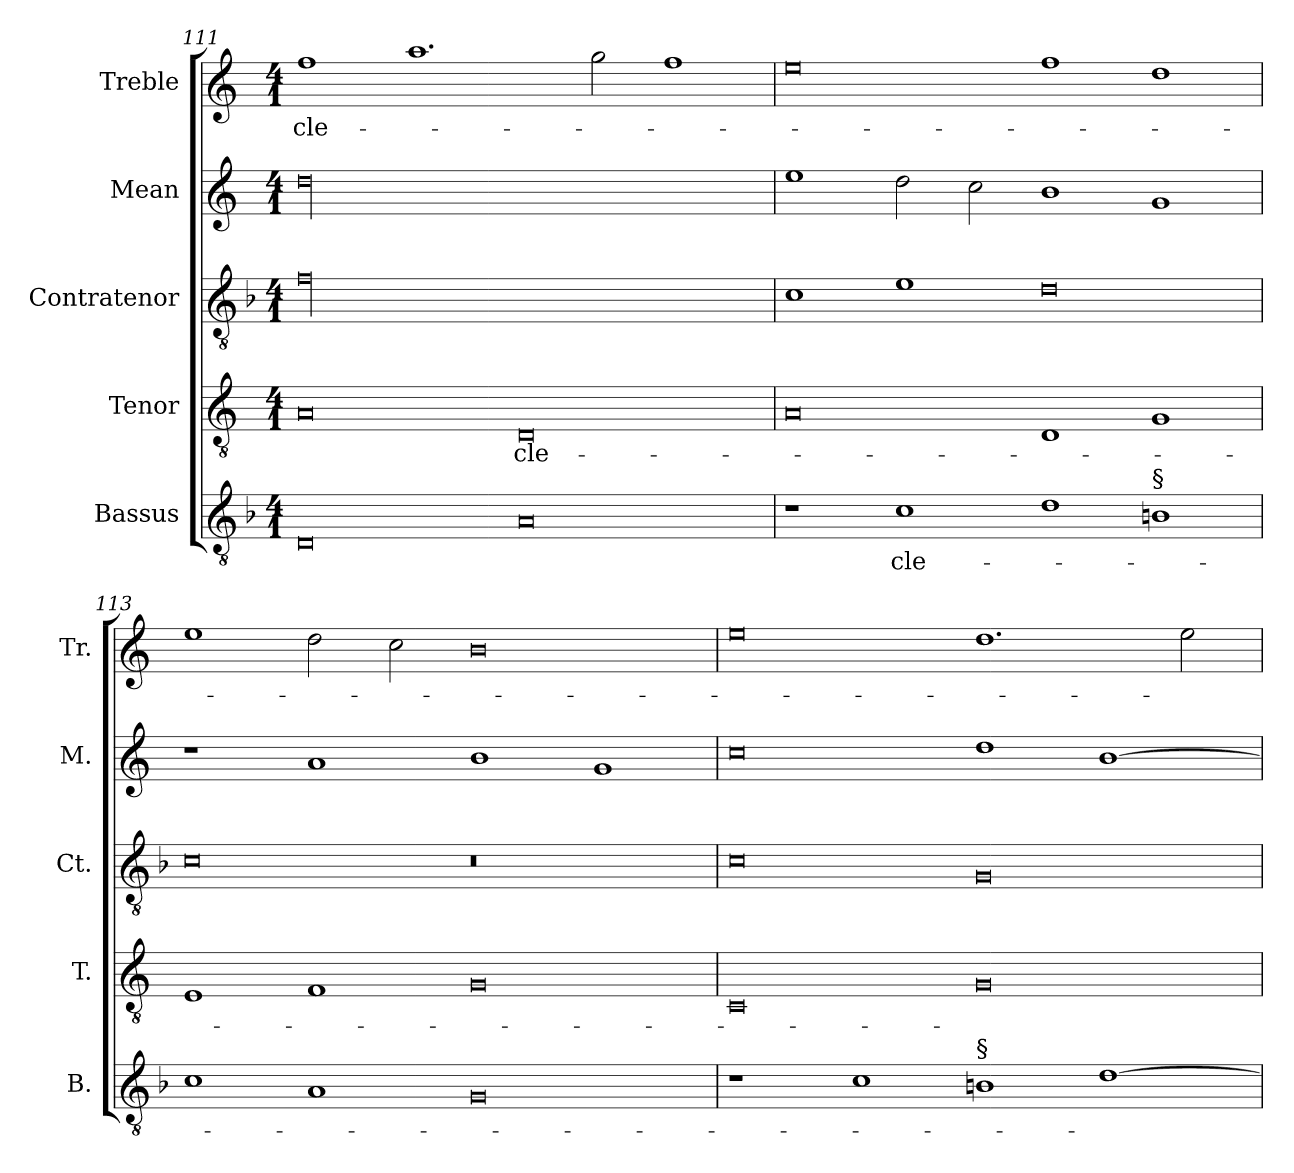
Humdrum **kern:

**kern	**text	**kern	**text	**kern	**kern	**kern	**text
*part5	*part5	*part4	*part4	*part3	*part2	*part1	*part1
*staff5	*staff5	*staff4	*staff4	*staff3	*staff2	*staff1	*staff1
*I"Bassus	*	*I"Tenor	*	*I"Contratenor	*I"Mean	*I"Treble	*
*I'B.	*	*I'T.	*	*I'Ct.	*I'M.	*I'Tr.	*
*clefGv2	*	*clefGv2	*	*clefGv2	*clefG2	*clefG2	*
*ITrd7c12	*	*ITrd7c12	*	*ITrd7c12	*	*	*
*k[b-]	*	*k[]	*	*k[b-]	*k[]	*k[]	*
*F:	*	*	*	*F:	*C:	*C:	*
*M4/1	*	*M4/1	*	*M4/1	*M4/1	*M4/1	*
=111	=111	=111	=111	=111	=111	=111	=111
!	!	!	!	!	!	!	!LO:LY:b:color=#000000
0DDi	.	0AAi	.	00Fi	00ddi	1ffi	cle-
.	.	.	.	.	.	1.aai	.
!	!	!	!LO:LY:b:color=#000000	!	!	!	!
0AAi	.	0DDi	cle-	.	.	.	.
.	.	.	.	.	.	2ggi\	.
.	.	.	.	.	.	1ffi	.
=112`	=112`	=112`	=112`	=112`	=112`	=112`	=112`
1r	.	0AAi	.	1Ci	1eei	0eei	.
!	!LO:LY:b:color=#000000	!	!	!	!	!	!
1Ci	cle-	.	.	1Ei	2ddi\	.	.
.	.	.	.	.	2cci\	.	.
1Di	.	1DDi	.	0Di	1bi	1ffi	.
!LO:TX:a:t=§	!	!	!	!	!	!	!
1BBi	.	1GGi	.	.	1gi	1ddi	.
!!LO:LB:g=z
=113`	=113`	=113`	=113`	=113`	=113`	=113`	=113`
1Ci	.	1EEi	.	0Ci	1r	1eei	.
1AAi	.	1FFi	.	.	1ai	2ddi\	.
.	.	.	.	.	.	2cci\	.
0GGi	.	0GGi	.	0r	1bi	0bi	.
.	.	.	.	.	1gi	.	.
=114`	=114`	=114`	=114`	=114`	=114`	=114`	=114`
1r	.	0CCi	.	0Ci	0cci	0eei	.
1Ci	.	.	.	.	.	.	.
!LO:TX:a:t=§	!	!	!	!	!	!	!
1BBi	.	0GGi	.	0GGi	1ddi	1.ddi	.
[>1Di	.	.	.	.	[>1bi	.	.
.	.	.	.	.	.	2eei\	.
=`	=`	=`	=`	=`	=`	=`	=`
*-	*-	*-	*-	*-	*-	*-	*-
